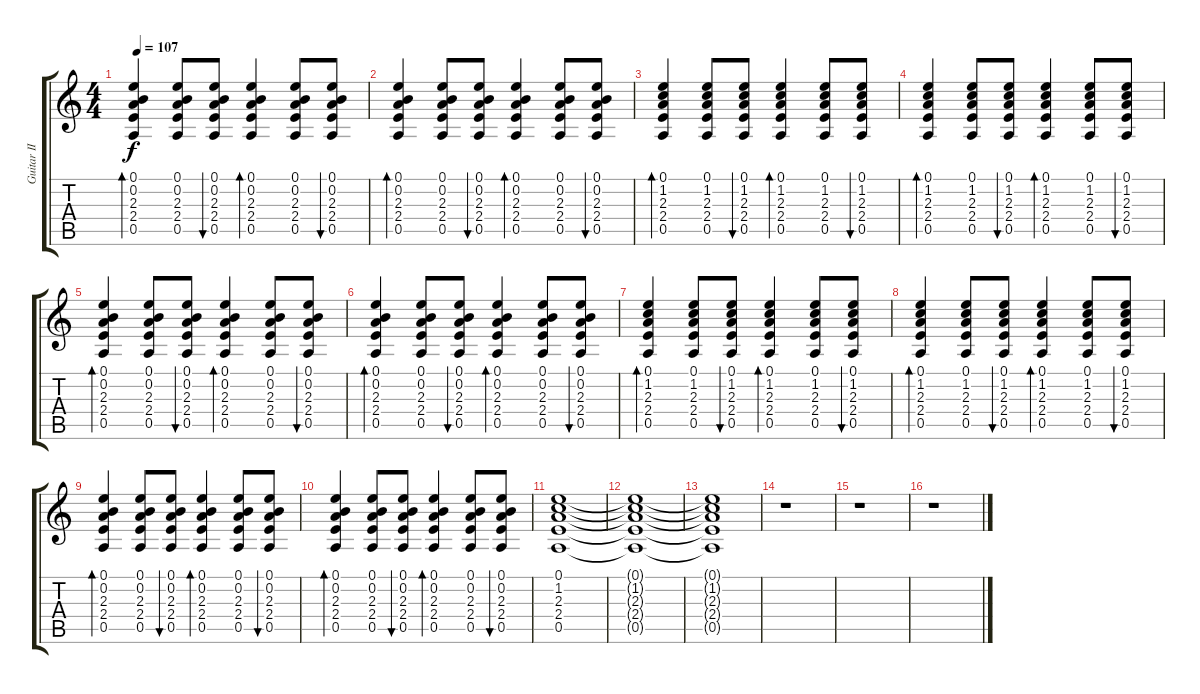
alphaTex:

\track ("Guitar II" "Guitar II") {instrument distortionguitar}
\staff {score tabs}
\tuning (E4 B3 G3 D3 A2 E2) {hide}
\ts (4 4)
\tempo 107
\clef g2
\ks c
(0.1 0.2 2.3 2.4 0.5).4{bd 30 dy f} (0.1 0.2 2.3 2.4 0.5).8 (0.1 0.2 2.3 2.4 0.5).8{bu 60} (0.1 0.2 2.3 2.4 0.5).4{bd 30} (0.1 0.2 2.3 2.4 0.5).8 (0.1 0.2 2.3 2.4 0.5).8{bu 60} |
(0.1 0.2 2.3 2.4 0.5).4{bd 30} (0.1 0.2 2.3 2.4 0.5).8 (0.1 0.2 2.3 2.4 0.5).8{bu 60} (0.1 0.2 2.3 2.4 0.5).4{bd 30} (0.1 0.2 2.3 2.4 0.5).8 (0.1 0.2 2.3 2.4 0.5).8{bu 60} |
(0.1 1.2 2.3 2.4 0.5).4{bd 30} (0.1 1.2 2.3 2.4 0.5).8 (0.1 1.2 2.3 2.4 0.5).8{bu 60} (0.1 1.2 2.3 2.4 0.5).4{bd 30} (0.1 1.2 2.3 2.4 0.5).8 (0.1 1.2 2.3 2.4 0.5).8{bu 60} |
(0.1 1.2 2.3 2.4 0.5).4{bd 30} (0.1 1.2 2.3 2.4 0.5).8 (0.1 1.2 2.3 2.4 0.5).8{bu 60} (0.1 1.2 2.3 2.4 0.5).4{bd 30} (0.1 1.2 2.3 2.4 0.5).8 (0.1 1.2 2.3 2.4 0.5).8{bu 60} |
(0.1 0.2 2.3 2.4 0.5).4{bd 30} (0.1 0.2 2.3 2.4 0.5).8 (0.1 0.2 2.3 2.4 0.5).8{bu 60} (0.1 0.2 2.3 2.4 0.5).4{bd 30} (0.1 0.2 2.3 2.4 0.5).8 (0.1 0.2 2.3 2.4 0.5).8{bu 60} |
(0.1 0.2 2.3 2.4 0.5).4{bd 30} (0.1 0.2 2.3 2.4 0.5).8 (0.1 0.2 2.3 2.4 0.5).8{bu 60} (0.1 0.2 2.3 2.4 0.5).4{bd 30} (0.1 0.2 2.3 2.4 0.5).8 (0.1 0.2 2.3 2.4 0.5).8{bu 60} |
(0.1 1.2 2.3 2.4 0.5).4{bd 30} (0.1 1.2 2.3 2.4 0.5).8 (0.1 1.2 2.3 2.4 0.5).8{bu 60} (0.1 1.2 2.3 2.4 0.5).4{bd 30} (0.1 1.2 2.3 2.4 0.5).8 (0.1 1.2 2.3 2.4 0.5).8{bu 60} |
(0.1 1.2 2.3 2.4 0.5).4{bd 30} (0.1 1.2 2.3 2.4 0.5).8 (0.1 1.2 2.3 2.4 0.5).8{bu 60} (0.1 1.2 2.3 2.4 0.5).4{bd 30} (0.1 1.2 2.3 2.4 0.5).8 (0.1 1.2 2.3 2.4 0.5).8{bu 60} |
(0.1 0.2 2.3 2.4 0.5).4{bd 30} (0.1 0.2 2.3 2.4 0.5).8 (0.1 0.2 2.3 2.4 0.5).8{bu 60} (0.1 0.2 2.3 2.4 0.5).4{bd 30} (0.1 0.2 2.3 2.4 0.5).8 (0.1 0.2 2.3 2.4 0.5).8{bu 60} |
(0.1 0.2 2.3 2.4 0.5).4{bd 30} (0.1 0.2 2.3 2.4 0.5).8 (0.1 0.2 2.3 2.4 0.5).8{bu 60} (0.1 0.2 2.3 2.4 0.5).4{bd 30} (0.1 0.2 2.3 2.4 0.5).8 (0.1 0.2 2.3 2.4 0.5).8{bu 60} |
(0.1 1.2 2.3 2.4 0.5).1{volume 0} |
(0.1{t} 1.2{t} 2.3{t} 2.4{t} 0.5{t}).1 |
(0.1{t} 1.2{t} 2.3{t} 2.4{t} 0.5{t}).1 |
r.1 |
r.1 |
r.1
